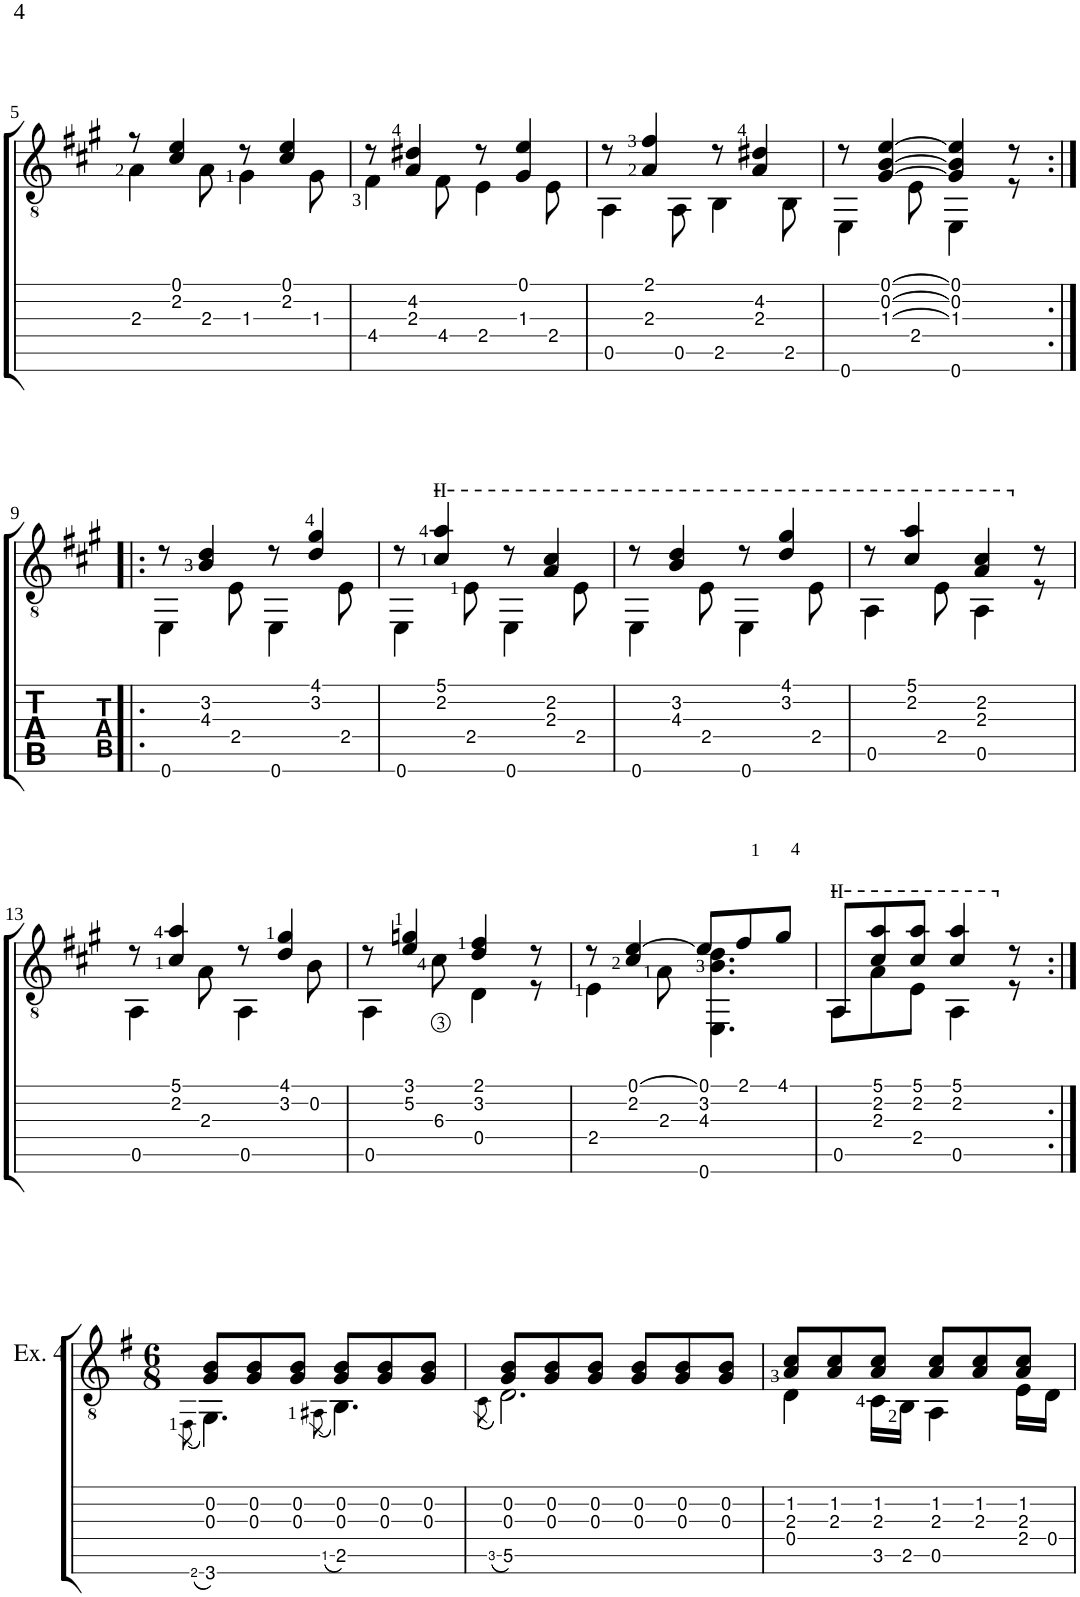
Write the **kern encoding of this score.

**kern	**kern
*part1	*part1
*staff2	*staff1
*I"Gtr	*
!!LO:PB:g=z
*	*clefGv2
*k[f#c#g#]	*k[f#c#g#]
*M6/8	*M6/8
=5	=5
*^	*^
8r	4A	8r	4A\
4c# 4e	.	4c#/ 4e/	.
.	8A	.	8A\
8r	4G#	8r	4G#\
4c# 4e	.	4c#/ 4e/	.
.	8G#	.	8G#\
=6	=6	=6	=6
8r	4F#	8r	4F#\
4A 4d#X	.	4A/ 4d#X/	.
.	8F#	.	8F#\
8r	4E	8r	4E\
4G# 4e	.	4G#/ 4e/	.
.	8E	.	8E\
=7	=7	=7	=7
8r	4AA	8r	4AA\
4A 4f#	.	4A/ 4f#/	.
.	8AA	.	8AA\
8r	4BB	8r	4BB\
4A 4d#X	.	4A/ 4d#X/	.
.	8BB	.	8BB\
=8	=8	=8	=8
8r	4EE	8r	4EE\
[4G# [4B [4e	.	[4G#/ [4B/ [4e/	.
.	8E	.	8E\
4G#] 4B] 4e]	4EE	4G#/] 4B/] 4e/]	4EE\
8r	8r	8r	8r
!!LO:LB:g=z	!!
=9:|!|:	=9:|!|:	=9:|!|:	=9:|!|:
*	*	*	*
8r	4EE	8r	4EE\
4B 4d	.	4B/ 4d/	.
.	8E	.	8E\
8r	4EE	8r	4EE\
4d 4g#	.	4d/ 4g#/	.
.	8E	.	8E\
=10	=10	=10	=10
8r	4EE	8r	4EE\
!	!	!LO:TX:a:t=II	!
4c# 4a	.	4c#/ 4a/	.
.	8E	.	8E\
8r	4EE	8r	4EE\
4A 4c#	.	4A/ 4c#/	.
.	8E	.	8E\
=11	=11	=11	=11
8r	4EE	8r	4EE\
4B 4d	.	4B/ 4d/	.
.	8E	.	8E\
8r	4EE	8r	4EE\
4d 4g#	.	4d/ 4g#/	.
.	8E	.	8E\
=12	=12	=12	=12
8r	4AA	8r	4AA\
4c# 4a	.	4c#/ 4a/	.
.	8E	.	8E\
4A 4c#	4AA	4A/ 4c#/	4AA\
8r	8r	8r	8r
!!LO:LB:g=z	!!
=13	=13	=13	=13
8r	4AA	8r	4AA\
4c# 4a	.	4c#/ 4a/	.
.	8A	.	8A\
8r	4AA	8r	4AA\
4d 4g#	.	4d/ 4g#/	.
.	8B	.	8B\
=14	=14	=14	=14
8r	4AA	8r	4AA\
4e 4gn	.	4e/ 4gn/	.
.	8c#	.	8c#<\
4d 4f#	4D	4d/ 4f#/	4D\
8r	8r	8r	8r
=15	=15	=15	=15
8r	4E	8r	4E\
4c# [4e	.	4c#/ [4e/	.
.	8A	.	8A\
8eL]	4.EE 4.B 4.d	8e/L]	4.EE\ 4.B\ 4.d\
8f#	.	8f#/	.
8g#J	.	8g#/J	.
=16	=16	=16	=16
!	!	!LO:TX:a:t=II	!
8AAL	8AAL	8AA/L	8AA\L
8c#\ 8a\	8A	8c#/ 8a/	8A\
8c#\ 8a\J	8EJ	8c#/ 8a/J	8E\J
4c# 4a	4AA	4c#/ 4a/	4AA\
8r	8r	8r	8r
!!LO:LB:g=z	!!
=1:|!	=1:|!	=1:|!	=1:|!
*stria6	*	*	*
*k[f#]	*	*k[f#]	*
*M6/8	*	*M6/8	*
.	qFF#	.	(8qFF#\
8G\ 8B\L	4.GG	8G/ 8B/L	4.GG\)
8G\ 8B\	.	8G/ 8B/	.
8G\ 8B\J	.	8G/ 8B/J	.
.	qAA#X	.	(8qAA#X\
8G\ 8B\L	4.BB	8G/ 8B/L	4.BB\)
8G\ 8B\	.	8G/ 8B/	.
8G\ 8B\J	.	8G/ 8B/J	.
=2	=2	=2	=2
.	qC	.	(8qC\
8G\ 8B\L	2.D	8G/ 8B/L	2.D\)
8G\ 8B\	.	8G/ 8B/	.
8G\ 8B\J	.	8G/ 8B/J	.
8G\ 8B\L	.	8G/ 8B/L	.
8G\ 8B\	.	8G/ 8B/	.
8G\ 8B\J	.	8G/ 8B/J	.
=3	=3	=3	=3
8A\ 8c\L	4D	8A/ 8c/L	4D\
8A\ 8c\	.	8A/ 8c/	.
8A\ 8c\J	16CLL	8A/ 8c/J	16C\LL
.	16BBJJ	.	16BB\JJ
8A\ 8c\L	4AA	8A/ 8c/L	4AA\
8A\ 8c\	.	8A/ 8c/	.
8A\ 8c\J	16ELL	8A/ 8c/J	16E\LL
.	16DJJ	.	16D\JJ
*v	*v	*	*
*	*v	*v
=	=
*-	*-
